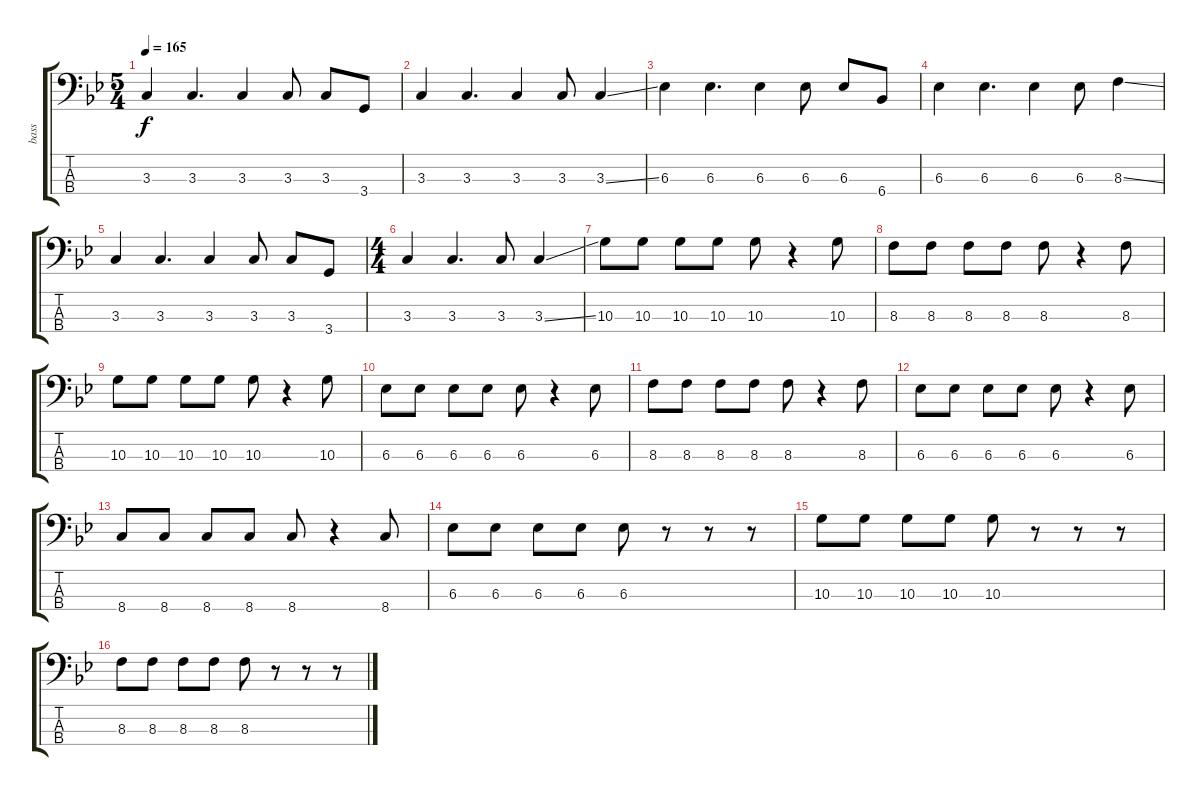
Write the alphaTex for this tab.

\track ("bass" "bass") {instrument electricbassfinger}
\staff {score tabs}
\tuning (G2 D2 A1 E1) {hide}
\ts (5 4)
\tempo 165
\clef f4
\ks bb
3.3.4{dy f} 3.3.4{d} 3.3.4 3.3.8 3.3.8 3.4.8 |
3.3.4 3.3.4{d} 3.3.4 3.3.8 3.3{ss}.4 |
6.3.4 6.3.4{d} 6.3.4 6.3.8 6.3.8 6.4.8 |
6.3.4 6.3.4{d} 6.3.4 6.3.8 8.3{ss}.4 |
3.3.4 3.3.4{d} 3.3.4 3.3.8 3.3.8 3.4.8 |
\ts (4 4)
3.3.4 3.3.4{d} 3.3.8 3.3{ss}.4 |
10.3.8 10.3.8 10.3.8 10.3.8 10.3.8 r.4 10.3.8 |
8.3.8 8.3.8 8.3.8 8.3.8 8.3.8 r.4 8.3.8 |
10.3.8 10.3.8 10.3.8 10.3.8 10.3.8 r.4 10.3.8 |
6.3.8 6.3.8 6.3.8 6.3.8 6.3.8 r.4 6.3.8 |
8.3.8 8.3.8 8.3.8 8.3.8 8.3.8 r.4 8.3.8 |
6.3.8 6.3.8 6.3.8 6.3.8 6.3.8 r.4 6.3.8 |
8.4.8 8.4.8 8.4.8 8.4.8 8.4.8 r.4 8.4.8 |
6.3.8 6.3.8 6.3.8 6.3.8 6.3.8 r.8 r.8 r.8 |
10.3.8 10.3.8 10.3.8 10.3.8 10.3.8 r.8 r.8 r.8 |
8.3.8 8.3.8 8.3.8 8.3.8 8.3.8 r.8 r.8 r.8
